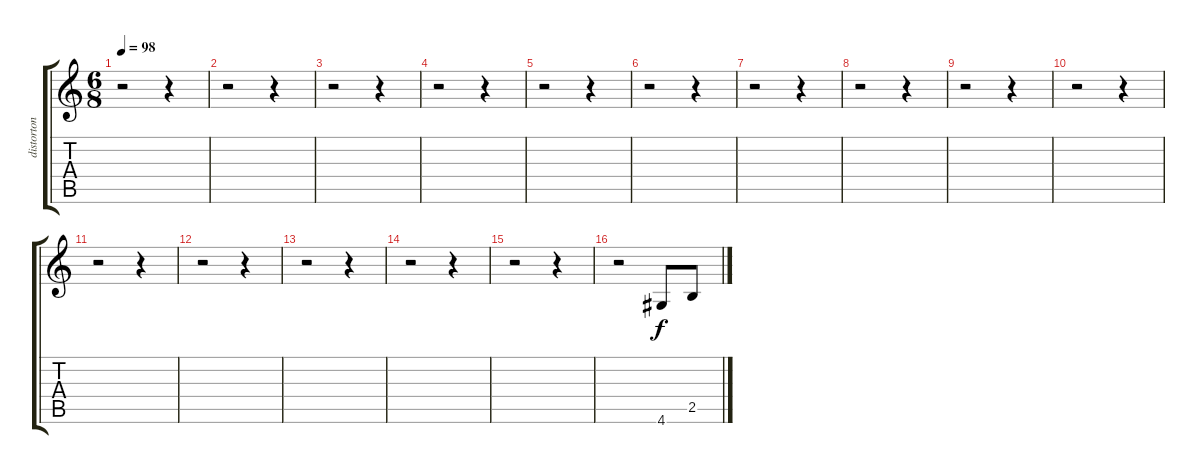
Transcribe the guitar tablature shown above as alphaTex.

\track ("distorton" "distorton") {instrument distortionguitar}
\staff {score tabs}
\tuning (E4 B3 G3 D3 A2 E2) {hide}
\ts (6 8)
\tempo 98
\clef g2
\ks c
r.2{dy f} r.4 |
r.2 r.4 |
r.2 r.4 |
r.2 r.4 |
r.2 r.4 |
r.2 r.4 |
r.2 r.4 |
r.2 r.4 |
r.2 r.4 |
r.2 r.4 |
r.2 r.4 |
r.2 r.4 |
r.2 r.4 |
r.2 r.4 |
r.2 r.4 |
r.2 4.6.8 2.5.8
